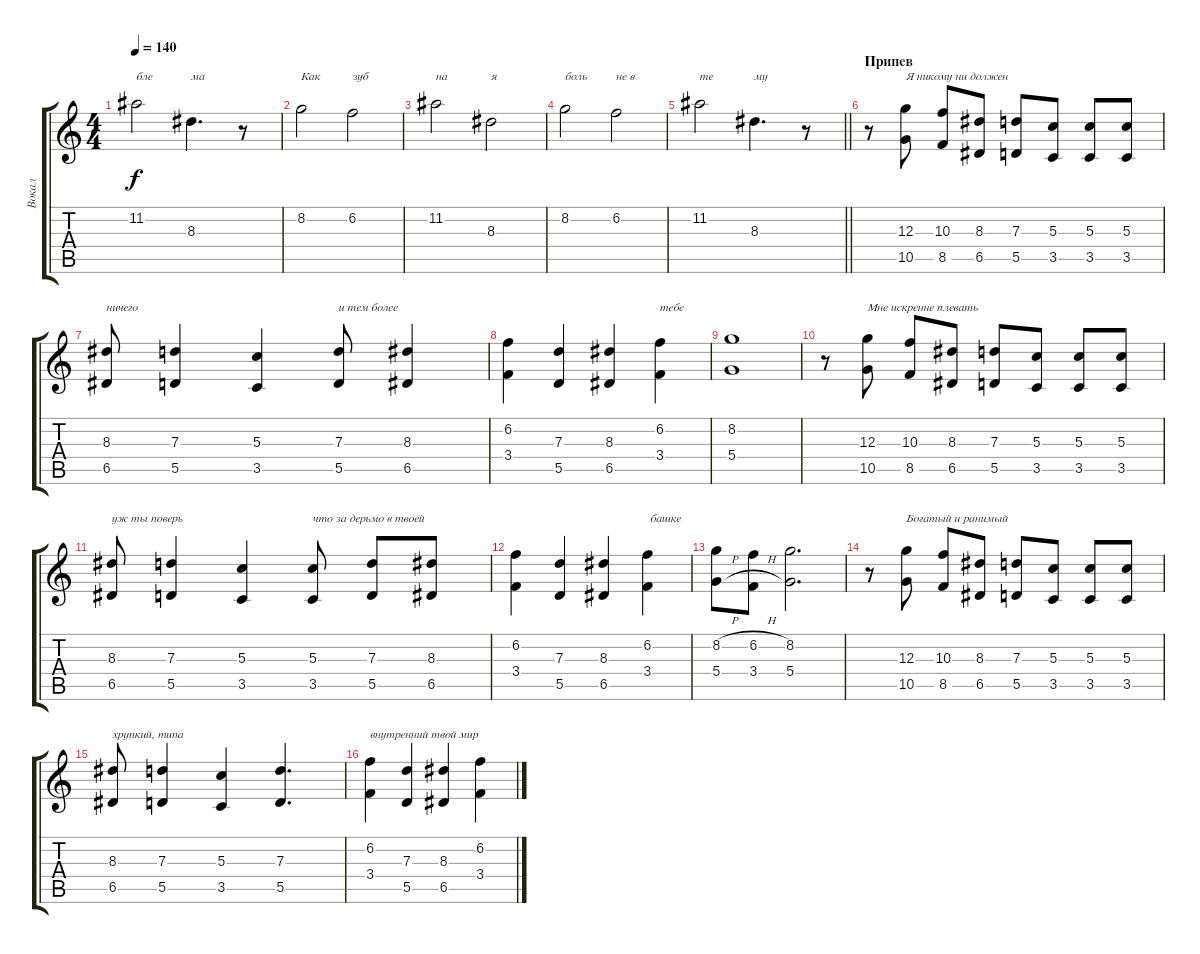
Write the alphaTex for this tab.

\track ("Вокал" "Вокал") {instrument distortionguitar}
\staff {score tabs}
\tuning (E4 B3 G3 D3 A2 E2) {hide}
\ts (4 4)
\tempo 140
\clef g2
\ks c
11.2.2{txt "бле" dy f} 8.3.4{d txt "ма"} r.8 |
8.2.2{txt "Как"} 6.2.2{txt "зуб"} |
11.2.2{txt "на"} 8.3.2{txt "я"} |
8.2.2{txt "боль"} 6.2.2{txt "не в"} |
\barLineRight lightlight
11.2.2{txt "те"} 8.3.4{d txt "му"} r.8 |
\section ("" "Припев")
r.8 (12.3 10.5).8{txt "Я никому ни должен"} (10.3 8.5).8 (8.3 6.5).8 (7.3 5.5).8 (5.3 3.5).8 (5.3 3.5).8 (5.3 3.5).8 |
(8.3 6.5).8{txt "ничего"} (7.3 5.5).4 (5.3 3.5).4 (7.3 5.5).8{txt "и тем более"} (8.3 6.5).4 |
(6.2 3.4).4 (7.3 5.5).4 (8.3 6.5).4 (6.2 3.4).4{txt "тебе"} |
(8.2 5.4).1 |
r.8 (12.3 10.5).8{txt "Мне искренне плевать"} (10.3 8.5).8 (8.3 6.5).8 (7.3 5.5).8 (5.3 3.5).8 (5.3 3.5).8 (5.3 3.5).8 |
(8.3 6.5).8{txt "уж ты поверь"} (7.3 5.5).4 (5.3 3.5).4 (5.3 3.5).8{txt "что за дерьмо в твоей"} (7.3 5.5).8 (8.3 6.5).8 |
(6.2 3.4).4 (7.3 5.5).4 (8.3 6.5).4 (6.2 3.4).4{txt " башке"} |
(8.2{h} 5.4{h}).8 (6.2{h} 3.4{h}).8 (8.2 5.4).2{d} |
r.8 (12.3 10.5).8{txt "Богатый и ранимый"} (10.3 8.5).8 (8.3 6.5).8 (7.3 5.5).8 (5.3 3.5).8 (5.3 3.5).8 (5.3 3.5).8 |
(8.3 6.5).8{txt "хрупкий, типа"} (7.3 5.5).4 (5.3 3.5).4 (7.3 5.5).4{d} |
(6.2 3.4).4{txt "внутренний твой мир"} (7.3 5.5).4 (8.3 6.5).4 (6.2 3.4).4
